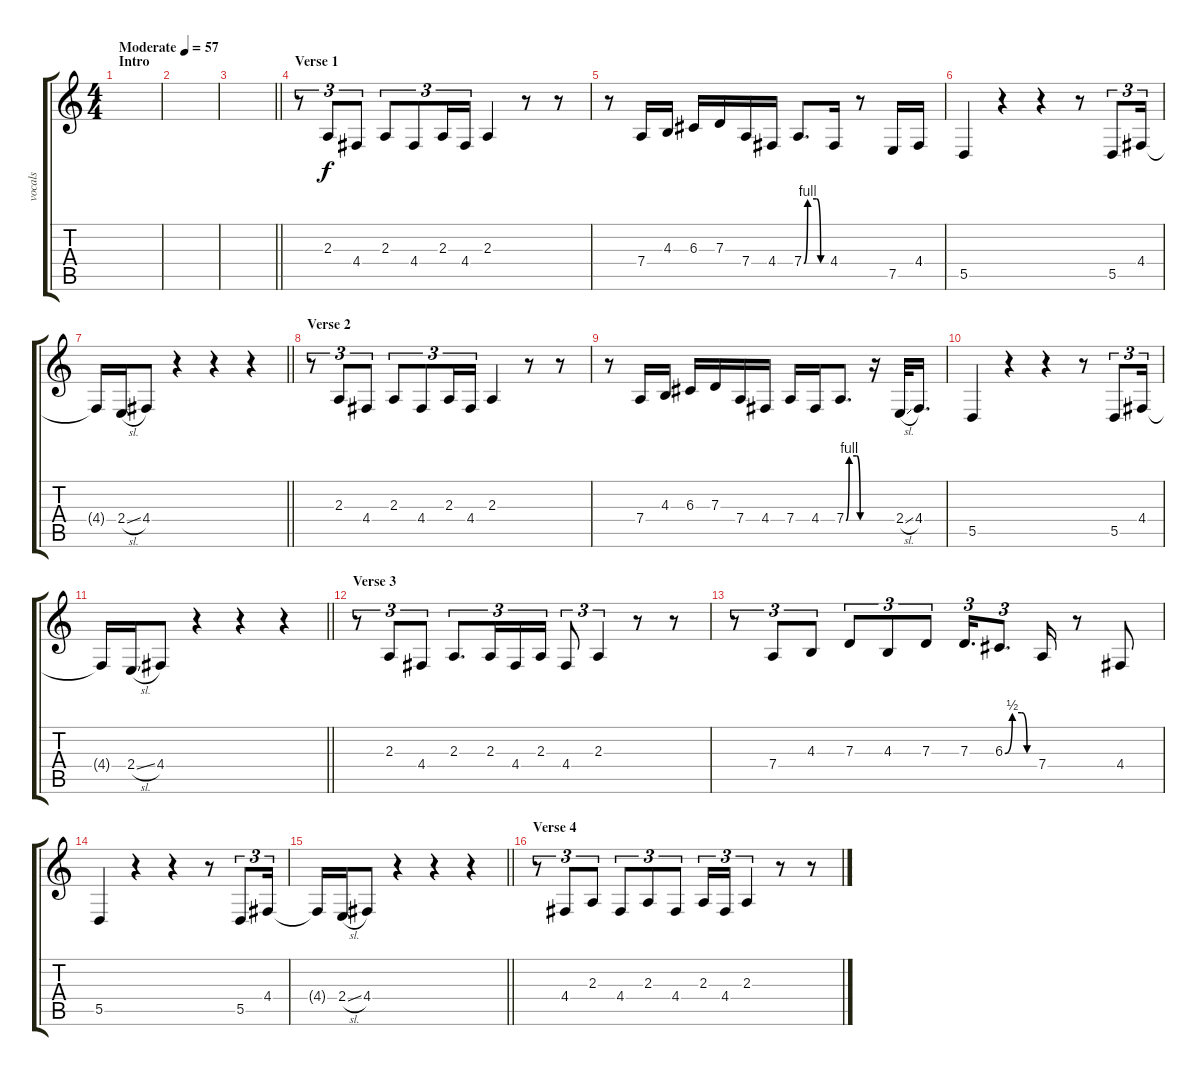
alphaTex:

\track ("vocals" "vocals") {instrument clarinet}
\staff {score tabs}
\tuning (E4 B3 G3 D3 A2 E2) {hide}
\ts (4 4)
\section ("" "Intro")
\tempo (57 "Moderate")
\clef g2
\ks c
|
|
\barLineRight lightlight
|
\section ("" "Verse 1")
r.8{tu (3 2)} 2.3.8{tu (3 2)} 4.4.8{tu (3 2)} 2.3.8{tu (3 2)} 4.4.8{tu (3 2)} 2.3.16{tu (3 2)} 4.4.16{tu (3 2)} 2.3.4 r.8 r.8 |
r.8 7.4.16 4.3.16 6.3.16 7.3.16 7.4.16 4.4.16 7.4{be (custom 0 0 10 4 34 4 45 0 60 0)}.8{d} 4.4.16 r.8 7.5.16 4.4.16 |
5.5.4 r.4 r.4 r.8 5.5.8{tu (3 2)} 4.4.16{tu (3 2)} |
\barLineRight lightlight
4.4{t}.16 2.4{sl}.16 4.4.8 r.4 r.4 r.4 |
\section ("" "Verse 2")
r.8{tu (3 2)} 2.3.8{tu (3 2)} 4.4.8{tu (3 2)} 2.3.8{tu (3 2)} 4.4.8{tu (3 2)} 2.3.16{tu (3 2)} 4.4.16{tu (3 2)} 2.3.4 r.8 r.8 |
r.8 7.4.16 4.3.16 6.3.16 7.3.16 7.4.16 4.4.16 7.4.16 4.4.16 7.4{be (custom 0 0 10 4 34 4 45 0 60 0)}.8{d} r.16 2.4{sl}.32 4.4.16{d} |
5.5.4 r.4 r.4 r.8 5.5.8{tu (3 2)} 4.4.16{tu (3 2)} |
\barLineRight lightlight
4.4{t}.16 2.4{sl}.16 4.4.8 r.4 r.4 r.4 |
\section ("" "Verse 3")
r.8{tu (3 2)} 2.3.8{tu (3 2)} 4.4.8{tu (3 2)} 2.3.8{d tu (3 2)} 2.3.16{tu (3 2)} 4.4.16{tu (3 2)} 2.3.16{tu (3 2)} 4.4.8{tu (3 2)} 2.3.4{tu (3 2)} r.8 r.8 |
r.8{tu (3 2)} 7.4.8{tu (3 2)} 4.3.8{tu (3 2)} 7.3.8{tu (3 2)} 4.3.8{tu (3 2)} 7.3.8{tu (3 2)} 7.3.16{d tu (3 2)} 6.3{be (custom 0 0 15 2 34 2 45 0 60 0)}.8{d tu (3 2)} 7.4.16 r.8 4.4.8 |
5.5.4 r.4 r.4 r.8 5.5.8{tu (3 2)} 4.4.16{tu (3 2)} |
\barLineRight lightlight
4.4{t}.16 2.4{sl}.16 4.4.8 r.4 r.4 r.4 |
\section ("" "Verse 4")
r.8{tu (3 2)} 4.4.8{tu (3 2)} 2.3.8{tu (3 2)} 4.4.8{tu (3 2)} 2.3.8{tu (3 2)} 4.4.8{tu (3 2)} 2.3.16{tu (3 2)} 4.4.16{tu (3 2)} 2.3.4{tu (3 2)} r.8 r.8
